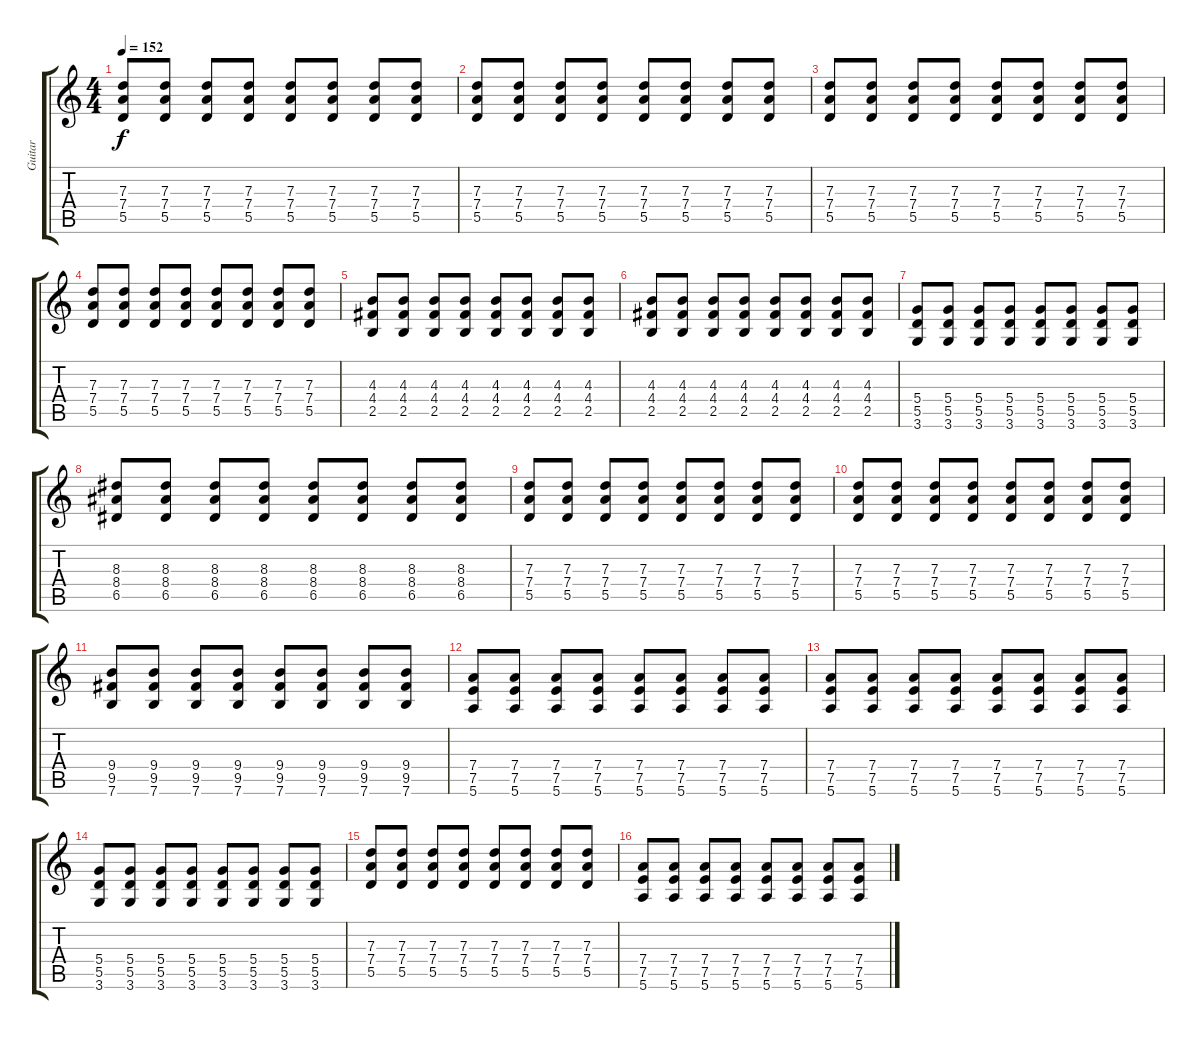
\track ("Guitar" "Guitar") {instrument overdrivenguitar}
\staff {score tabs}
\tuning (E4 B3 G3 D3 A2 E2) {hide}
\ts (4 4)
\tempo 152
\clef g2
\ks c
(7.3 7.4 5.5).8{dy f} (7.3 7.4 5.5).8 (7.3 7.4 5.5).8 (7.3 7.4 5.5).8 (7.3 7.4 5.5).8 (7.3 7.4 5.5).8 (7.3 7.4 5.5).8 (7.3 7.4 5.5).8 |
(7.3 7.4 5.5).8 (7.3 7.4 5.5).8 (7.3 7.4 5.5).8 (7.3 7.4 5.5).8 (7.3 7.4 5.5).8 (7.3 7.4 5.5).8 (7.3 7.4 5.5).8 (7.3 7.4 5.5).8 |
(7.3 7.4 5.5).8 (7.3 7.4 5.5).8 (7.3 7.4 5.5).8 (7.3 7.4 5.5).8 (7.3 7.4 5.5).8 (7.3 7.4 5.5).8 (7.3 7.4 5.5).8 (7.3 7.4 5.5).8 |
(7.3 7.4 5.5).8 (7.3 7.4 5.5).8 (7.3 7.4 5.5).8 (7.3 7.4 5.5).8 (7.3 7.4 5.5).8 (7.3 7.4 5.5).8 (7.3 7.4 5.5).8 (7.3 7.4 5.5).8 |
(4.3 4.4 2.5).8 (4.3 4.4 2.5).8 (4.3 4.4 2.5).8 (4.3 4.4 2.5).8 (4.3 4.4 2.5).8 (4.3 4.4 2.5).8 (4.3 4.4 2.5).8 (4.3 4.4 2.5).8 |
(4.3 4.4 2.5).8 (4.3 4.4 2.5).8 (4.3 4.4 2.5).8 (4.3 4.4 2.5).8 (4.3 4.4 2.5).8 (4.3 4.4 2.5).8 (4.3 4.4 2.5).8 (4.3 4.4 2.5).8 |
(5.4 5.5 3.6).8 (5.4 5.5 3.6).8 (5.4 5.5 3.6).8 (5.4 5.5 3.6).8 (5.4 5.5 3.6).8 (5.4 5.5 3.6).8 (5.4 5.5 3.6).8 (5.4 5.5 3.6).8 |
(8.3 8.4 6.5).8 (8.3 8.4 6.5).8 (8.3 8.4 6.5).8 (8.3 8.4 6.5).8 (8.3 8.4 6.5).8 (8.3 8.4 6.5).8 (8.3 8.4 6.5).8 (8.3 8.4 6.5).8 |
(7.3 7.4 5.5).8 (7.3 7.4 5.5).8 (7.3 7.4 5.5).8 (7.3 7.4 5.5).8 (7.3 7.4 5.5).8 (7.3 7.4 5.5).8 (7.3 7.4 5.5).8 (7.3 7.4 5.5).8 |
(7.3 7.4 5.5).8 (7.3 7.4 5.5).8 (7.3 7.4 5.5).8 (7.3 7.4 5.5).8 (7.3 7.4 5.5).8 (7.3 7.4 5.5).8 (7.3 7.4 5.5).8 (7.3 7.4 5.5).8 |
(9.4 9.5 7.6).8 (9.4 9.5 7.6).8 (9.4 9.5 7.6).8 (9.4 9.5 7.6).8 (9.4 9.5 7.6).8 (9.4 9.5 7.6).8 (9.4 9.5 7.6).8 (9.4 9.5 7.6).8 |
(7.4 7.5 5.6).8 (7.4 7.5 5.6).8 (7.4 7.5 5.6).8 (7.4 7.5 5.6).8 (7.4 7.5 5.6).8 (7.4 7.5 5.6).8 (7.4 7.5 5.6).8 (7.4 7.5 5.6).8 |
(7.4 7.5 5.6).8 (7.4 7.5 5.6).8 (7.4 7.5 5.6).8 (7.4 7.5 5.6).8 (7.4 7.5 5.6).8 (7.4 7.5 5.6).8 (7.4 7.5 5.6).8 (7.4 7.5 5.6).8 |
(5.4 5.5 3.6).8 (5.4 5.5 3.6).8 (5.4 5.5 3.6).8 (5.4 5.5 3.6).8 (5.4 5.5 3.6).8 (5.4 5.5 3.6).8 (5.4 5.5 3.6).8 (5.4 5.5 3.6).8 |
(7.3 7.4 5.5).8 (7.3 7.4 5.5).8 (7.3 7.4 5.5).8 (7.3 7.4 5.5).8 (7.3 7.4 5.5).8 (7.3 7.4 5.5).8 (7.3 7.4 5.5).8 (7.3 7.4 5.5).8 |
(7.4 7.5 5.6).8 (7.4 7.5 5.6).8 (7.4 7.5 5.6).8 (7.4 7.5 5.6).8 (7.4 7.5 5.6).8 (7.4 7.5 5.6).8 (7.4 7.5 5.6).8 (7.4 7.5 5.6).8
